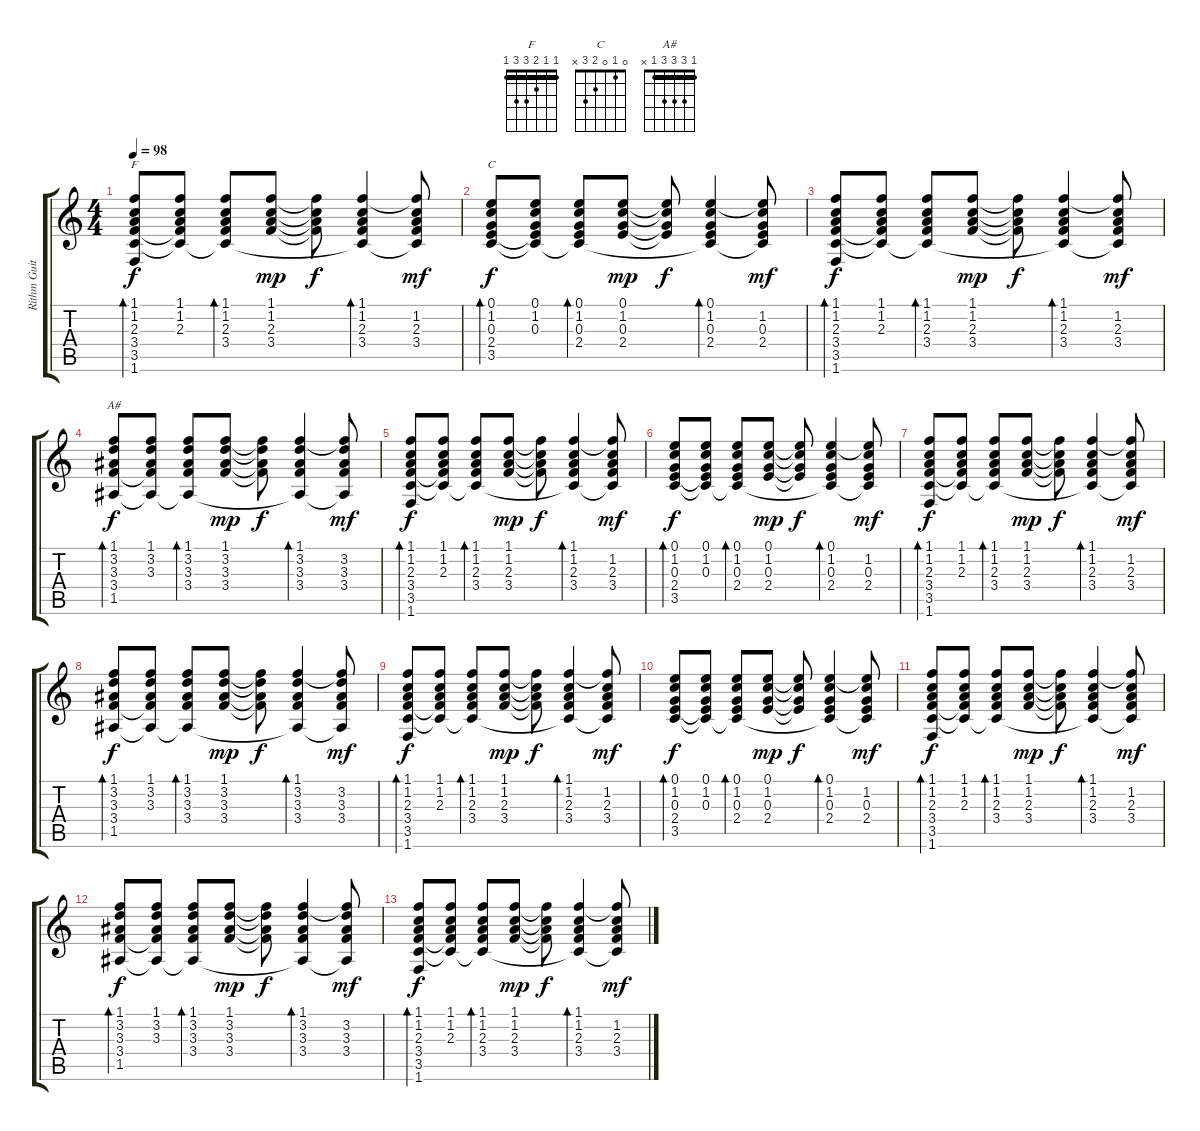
\track ("Rithm Guitar (Steel)" "Rithm Guit") {instrument acousticguitarsteel}
\staff {score tabs}
\tuning (E4 B3 G3 D3 A2 E2) {hide}
\chord ("F" 1 1 2 3 3 1) {barre 1}
\chord ("C" 0 1 0 2 3 x)
\chord ("A#" 1 3 3 3 1 x) {barre 1}
\ts (4 4)
\tempo 98
\clef g2
\ks c
(1.1 1.2 2.3 3.4 3.5 1.6).8{bd 60 ch "F" dy f} (1.1 1.2 2.3 3.4{t} 3.5{t}).8 (1.1 1.2 2.3 3.4 3.5{t}).8{bd 30} (1.1 1.2 2.3 3.4).8{dy mp} (1.1{t} 1.2{t} 2.3{t} 3.4{t}).8{dy f} (1.1 1.2 2.3 3.4 3.5{t}).4{bd 30} (1.1{t} 1.2 2.3 3.4 3.5{t}).8{dy mf} |
(0.1 1.2 0.3 2.4 3.5).8{bd 60 ch "C" dy f volume 6} (0.1 1.2 0.3 2.4{t} 3.5{t}).8 (0.1 1.2 0.3 2.4 3.5{t}).8{bd 30} (0.1 1.2 0.3 2.4).8{dy mp} (0.1{t} 1.2{t} 0.3{t} 2.4{t}).8{dy f} (0.1 1.2 0.3 2.4 3.5{t}).4{bd 30} (0.1{t} 1.2 0.3 2.4 3.5{t}).8{dy mf} |
(1.1 1.2 2.3 3.4 3.5 1.6).8{bd 60 dy f} (1.1 1.2 2.3 3.4{t} 3.5{t}).8 (1.1 1.2 2.3 3.4 3.5{t}).8{bd 30} (1.1 1.2 2.3 3.4).8{dy mp} (1.1{t} 1.2{t} 2.3{t} 3.4{t}).8{dy f} (1.1 1.2 2.3 3.4 3.5{t}).4{bd 30} (1.1{t} 1.2 2.3 3.4 3.5{t}).8{dy mf} |
(1.1 3.2 3.3 3.4 1.5).8{bd 60 ch "A#" dy f} (1.1 3.2 3.3 3.4{t} 1.5{t}).8 (1.1 3.2 3.3 3.4 1.5{t}).8{bd 30} (1.1 3.2 3.3 3.4).8{dy mp} (1.1{t} 3.2{t} 3.3{t} 3.4{t}).8{dy f} (1.1 3.2 3.3 3.4 1.5{t}).4{bd 30} (1.1{t} 3.2 3.3 3.4 1.5{t}).8{dy mf} |
(1.1 1.2 2.3 3.4 3.5 1.6).8{bd 60 dy f} (1.1 1.2 2.3 3.4{t} 3.5{t}).8 (1.1 1.2 2.3 3.4 3.5{t}).8{bd 30} (1.1 1.2 2.3 3.4).8{dy mp} (1.1{t} 1.2{t} 2.3{t} 3.4{t}).8{dy f} (1.1 1.2 2.3 3.4 3.5{t}).4{bd 30} (1.1{t} 1.2 2.3 3.4 3.5{t}).8{dy mf} |
(0.1 1.2 0.3 2.4 3.5).8{bd 60 dy f volume 3} (0.1 1.2 0.3 2.4{t} 3.5{t}).8 (0.1 1.2 0.3 2.4 3.5{t}).8{bd 30} (0.1 1.2 0.3 2.4).8{dy mp} (0.1{t} 1.2{t} 0.3{t} 2.4{t}).8{dy f} (0.1 1.2 0.3 2.4 3.5{t}).4{bd 30} (0.1{t} 1.2 0.3 2.4 3.5{t}).8{dy mf} |
(1.1 1.2 2.3 3.4 3.5 1.6).8{bd 60 dy f} (1.1 1.2 2.3 3.4{t} 3.5{t}).8 (1.1 1.2 2.3 3.4 3.5{t}).8{bd 30} (1.1 1.2 2.3 3.4).8{dy mp} (1.1{t} 1.2{t} 2.3{t} 3.4{t}).8{dy f} (1.1 1.2 2.3 3.4 3.5{t}).4{bd 30} (1.1{t} 1.2 2.3 3.4 3.5{t}).8{dy mf} |
(1.1 3.2 3.3 3.4 1.5).8{bd 60 dy f} (1.1 3.2 3.3 3.4{t} 1.5{t}).8 (1.1 3.2 3.3 3.4 1.5{t}).8{bd 30} (1.1 3.2 3.3 3.4).8{dy mp} (1.1{t} 3.2{t} 3.3{t} 3.4{t}).8{dy f} (1.1 3.2 3.3 3.4 1.5{t}).4{bd 30} (1.1{t} 3.2 3.3 3.4 1.5{t}).8{dy mf} |
(1.1 1.2 2.3 3.4 3.5 1.6).8{bd 60 dy f} (1.1 1.2 2.3 3.4{t} 3.5{t}).8 (1.1 1.2 2.3 3.4 3.5{t}).8{bd 30} (1.1 1.2 2.3 3.4).8{dy mp} (1.1{t} 1.2{t} 2.3{t} 3.4{t}).8{dy f} (1.1 1.2 2.3 3.4 3.5{t}).4{bd 30} (1.1{t} 1.2 2.3 3.4 3.5{t}).8{dy mf} |
(0.1 1.2 0.3 2.4 3.5).8{bd 60 dy f volume 0} (0.1 1.2 0.3 2.4{t} 3.5{t}).8 (0.1 1.2 0.3 2.4 3.5{t}).8{bd 30} (0.1 1.2 0.3 2.4).8{dy mp} (0.1{t} 1.2{t} 0.3{t} 2.4{t}).8{dy f} (0.1 1.2 0.3 2.4 3.5{t}).4{bd 30} (0.1{t} 1.2 0.3 2.4 3.5{t}).8{dy mf} |
(1.1 1.2 2.3 3.4 3.5 1.6).8{bd 60 dy f} (1.1 1.2 2.3 3.4{t} 3.5{t}).8 (1.1 1.2 2.3 3.4 3.5{t}).8{bd 30} (1.1 1.2 2.3 3.4).8{dy mp} (1.1{t} 1.2{t} 2.3{t} 3.4{t}).8{dy f} (1.1 1.2 2.3 3.4 3.5{t}).4{bd 30} (1.1{t} 1.2 2.3 3.4 3.5{t}).8{dy mf} |
(1.1 3.2 3.3 3.4 1.5).8{bd 60 dy f} (1.1 3.2 3.3 3.4{t} 1.5{t}).8 (1.1 3.2 3.3 3.4 1.5{t}).8{bd 30} (1.1 3.2 3.3 3.4).8{dy mp} (1.1{t} 3.2{t} 3.3{t} 3.4{t}).8{dy f} (1.1 3.2 3.3 3.4 1.5{t}).4{bd 30} (1.1{t} 3.2 3.3 3.4 1.5{t}).8{dy mf} |
(1.1 1.2 2.3 3.4 3.5 1.6).8{bd 60 dy f} (1.1 1.2 2.3 3.4{t} 3.5{t}).8 (1.1 1.2 2.3 3.4 3.5{t}).8{bd 30} (1.1 1.2 2.3 3.4).8{dy mp} (1.1{t} 1.2{t} 2.3{t} 3.4{t}).8{dy f} (1.1 1.2 2.3 3.4 3.5{t}).4{bd 30} (1.1{t} 1.2 2.3 3.4 3.5{t}).8{dy mf}
